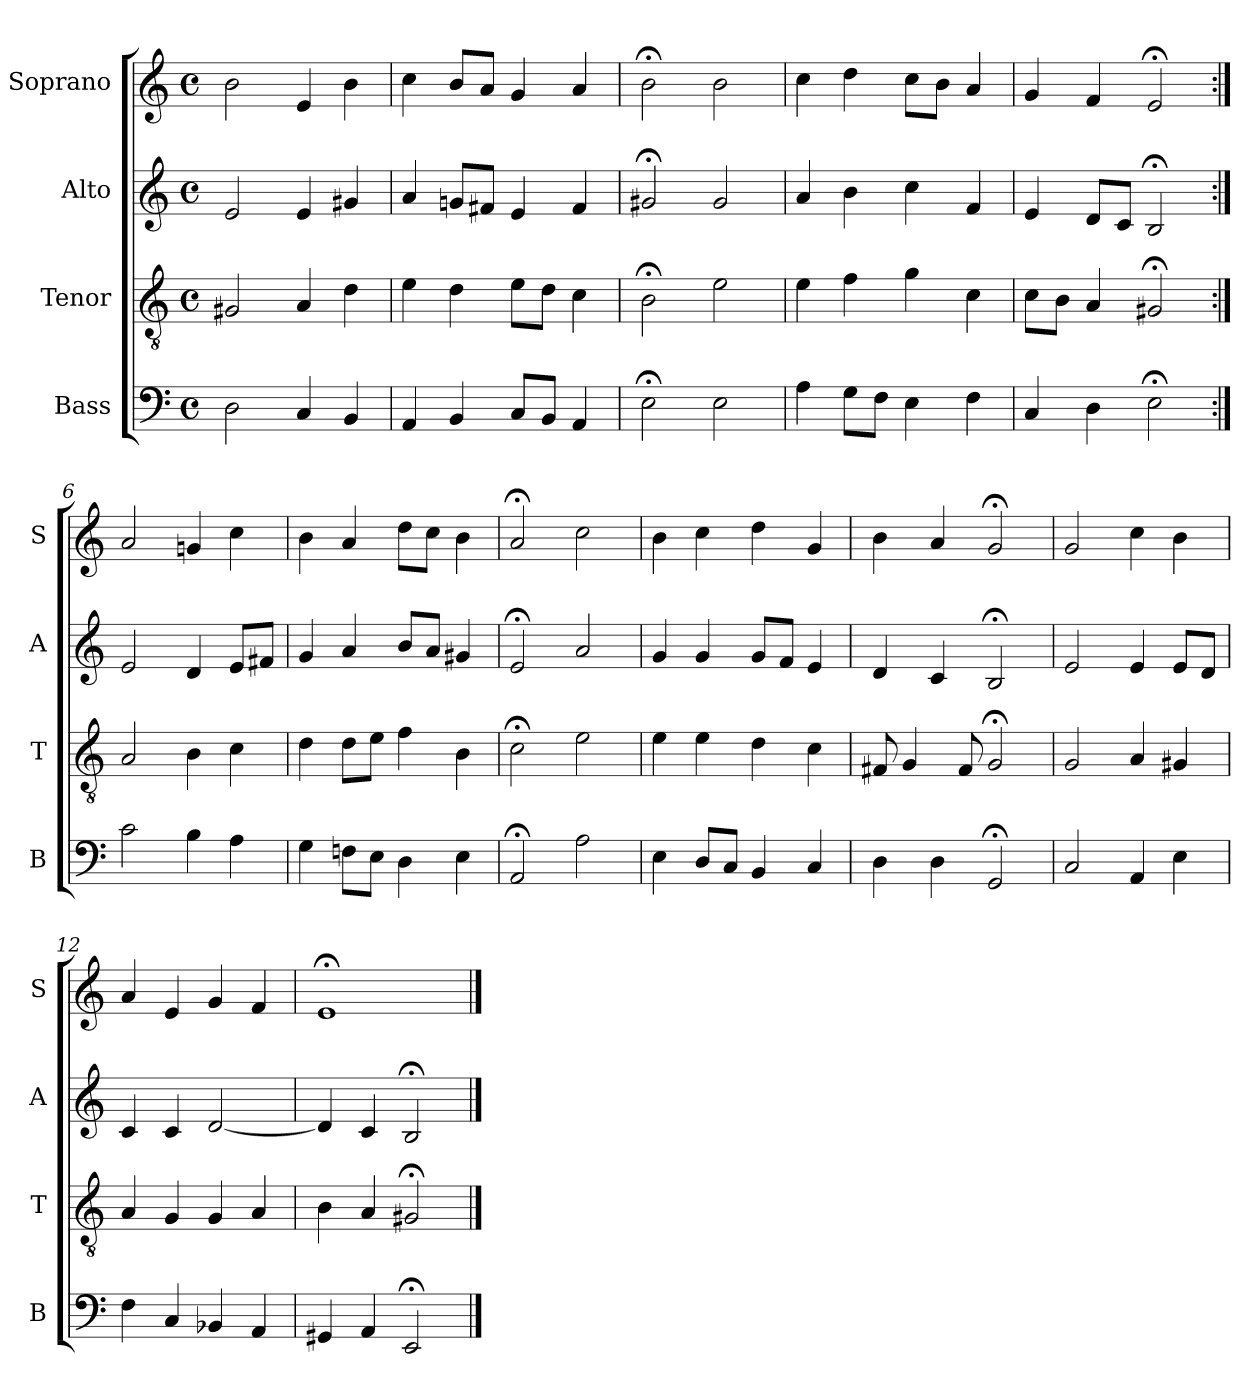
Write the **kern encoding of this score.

**kern	**kern	**kern	**kern
*part4	*part3	*part2	*part1
*staff4	*staff3	*staff2	*staff1
*I"Bass	*I"Tenor	*I"Alto	*I"Soprano
*I'B	*I'T	*I'A	*I'S
*clefF4	*clefGv2	*clefG2	*clefG2
*k[]	*k[]	*k[]	*k[]
*a:	*a:	*a:	*a:
*M4/4	*M4/4	*M4/4	*M4/4
*met(c)	*met(c)	*met(c)	*met(c)
*MM100	*MM100	*MM100	*MM100
=1	=1	=1	=1
2D	2G#X	2e	2b
4C	4A	4e	4e
4BB	4d	4g#X	4b
=2	=2	=2	=2
4AA	4e	4a	4cc
4BB	4d	8gnL	8bL
.	.	8f#XJ	8aJ
8CL	8eL	4e	4g
8BBJ	8dJ	.	.
4AA	4c	4f#	4a
=3	=3	=3	=3
2E;<	2B;<	2g#X;<	2b;<
2E	2e	2g#	2b
=4	=4	=4	=4
4A	4e	4a	4cc
8GiL	4fi	4bi	4ddi
8FJ	.	.	.
4E	4g	4cc	8ccL
.	.	.	8bJ
4F	4c	4f	4a
=5	=5	=5	=5
4C	8cL	4e	4g
.	8BJ	.	.
4D	4A	8dL	4f
.	.	8cJ	.
2E;<	2G#X;<	2B;<	2e;<
=6:|!	=6:|!	=6:|!	=6:|!
2c	2A	2e	2a
4B	4B	4d	4gn
4A	4c	8eL	4cc
.	.	8f#XJ	.
=7	=7	=7	=7
4G	4d	4g	4b
8FnL	8dL	4a	4a
8EJ	8eJ	.	.
4D	4f	8bL	8ddL
.	.	8aJ	8ccJ
4E	4B	4g#X	4b
=8	=8	=8	=8
2AA;<	2c;<	2e;<	2a;<
2A	2e	2a	2cc
=9	=9	=9	=9
4E	4e	4g	4b
8DL	4e	4g	4cc
8CJ	.	.	.
4BB	4d	8gL	4dd
.	.	8fJ	.
4C	4c	4e	4g
=10	=10	=10	=10
4D	8F#X	4d	4b
.	4G	.	.
4D	.	4c	4a
.	8F#	.	.
2GG;<	2G;<	2B;<	2g;<
=11	=11	=11	=11
2C	2G	2e	2g
4AA	4A	4e	4cc
4E	4G#X	8eL	4b
.	.	8dJ	.
=12	=12	=12	=12
4F	4A	4c	4a
4C	4G	4c	4e
4BB-X	4G	[2d	4g
4AA	4A	.	4f
=13	=13	=13	=13
4GG#X	4B	4d]	1e;<
4AA	4A	4c	.
2EE;<	2G#X;<	2B;<	.
==	==	==	==
*-	*-	*-	*-
